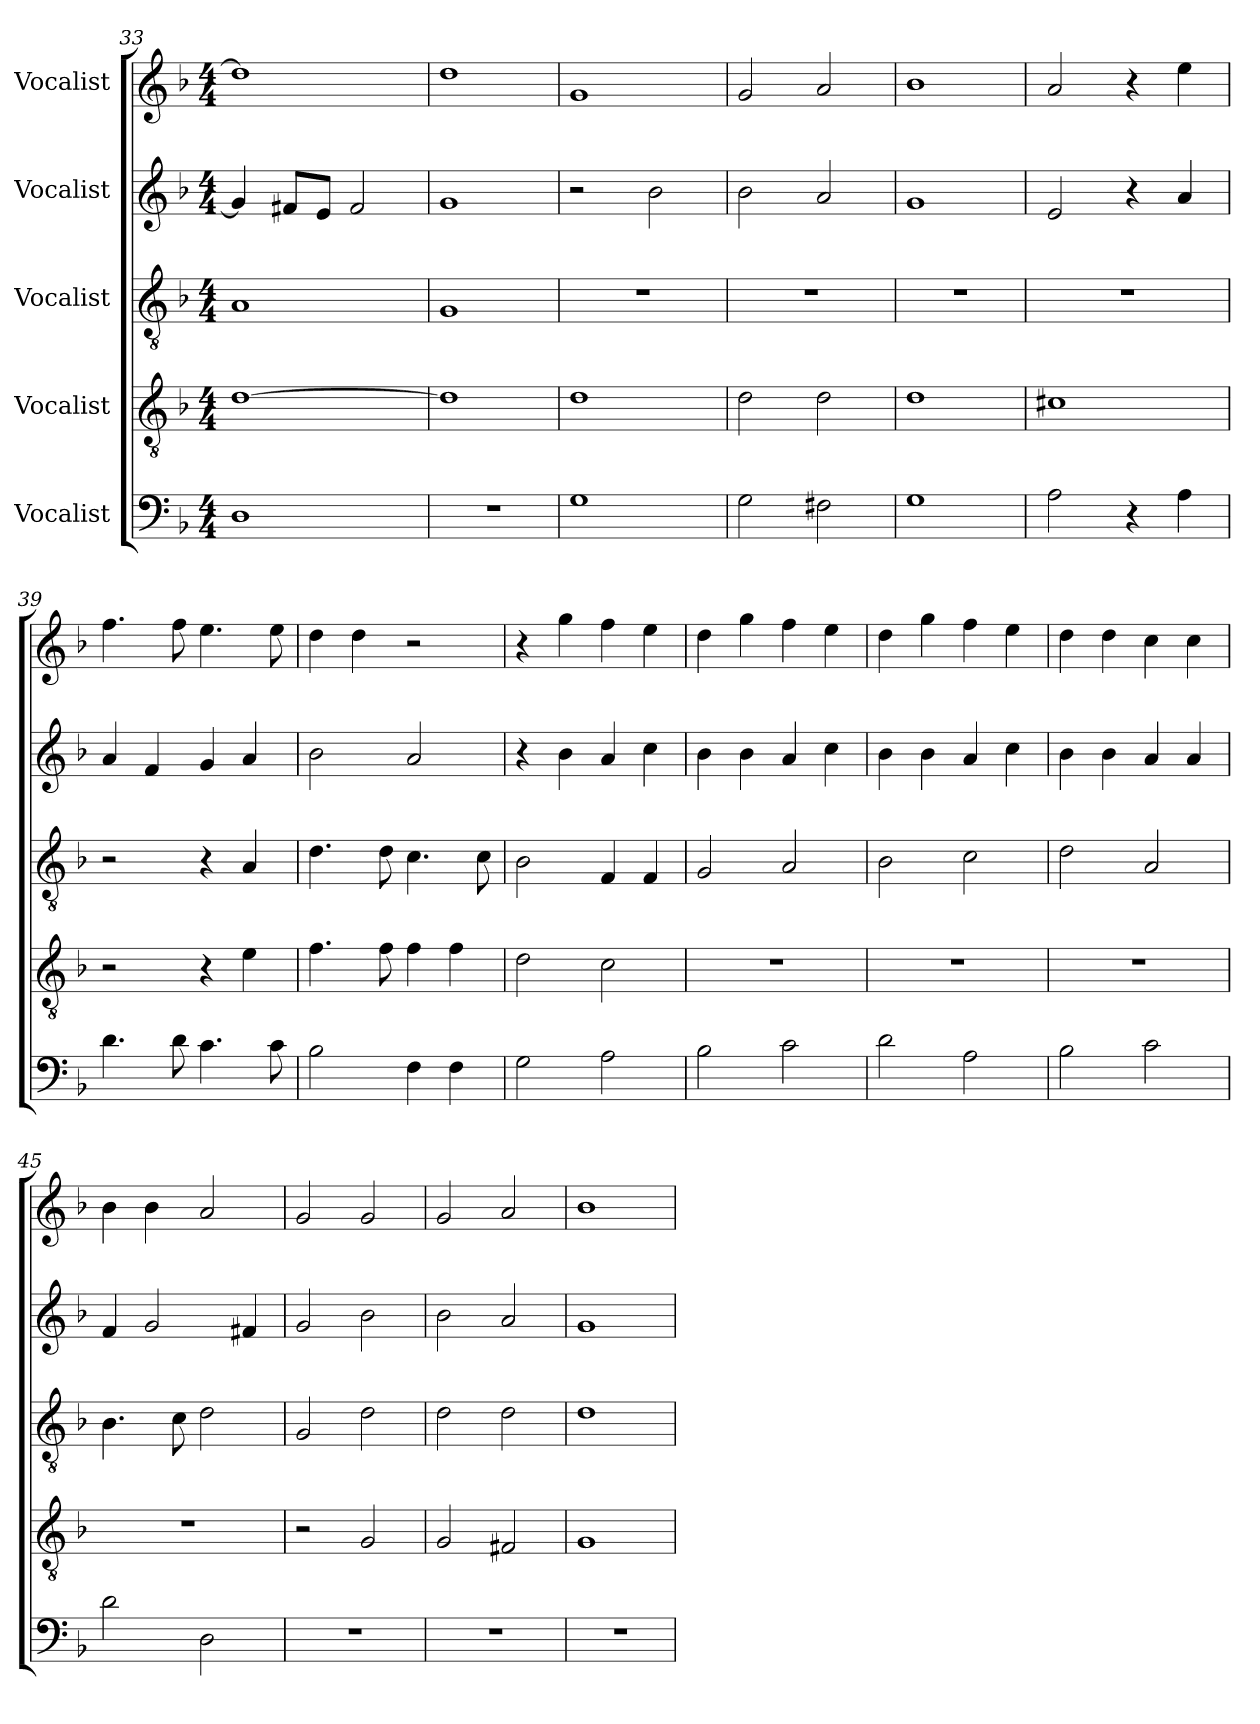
**kern	**kern	**kern	**kern	**kern
*part5	*part4	*part3	*part2	*part1
*staff5	*staff4	*staff3	*staff2	*staff1
*I"Vocalist	*I"Vocalist	*I"Vocalist	*I"Vocalist	*I"Vocalist
*clefF4	*clefGv2	*clefGv2	*clefG2	*clefG2
*k[b-]	*k[b-]	*k[b-]	*k[b-]	*k[b-]
*M4/4	*M4/4	*M4/4	*M4/4	*M4/4
=33	=33	=33	=33	=33
1D	[1d	1A	4g/]	1dd]
.	.	.	8f#X/L	.
.	.	.	8e/J	.
.	.	.	2f#/	.
=34	=34	=34	=34	=34
1r	1d]	1G	1g	1dd
=35	=35	=35	=35	=35
1G	1d	1r	2r	1g
.	.	.	2b-\	.
=36	=36	=36	=36	=36
2G\	2d\	1r	2b-\	2g/
2F#X\	2d\	.	2a/	2a/
=37	=37	=37	=37	=37
1G	1d	1r	1g	1b-
=38	=38	=38	=38	=38
2A\	1c#X	1r	2e/	2a/
4r	.	.	4r	4r
4A\	.	.	4a/	4ee\
=39	=39	=39	=39	=39
4.d\	2r	2r	4a/	4.ff\
.	.	.	4f/	.
8d\	.	.	.	8ff\
4.c\	4r	4r	4g/	4.ee\
.	4e\	4A/	4a/	.
8c\	.	.	.	8ee\
=40	=40	=40	=40	=40
2B-\	4.f\	4.d\	2b-\	4dd\
.	.	.	.	4dd\
.	8f\	8d\	.	.
4F\	4f\	4.c\	2a/	2r
4F\	4f\	.	.	.
.	.	8c\	.	.
=41	=41	=41	=41	=41
2G\	2d\	2B-\	4r	4r
.	.	.	4b-\	4gg\
2A\	2c\	4F/	4a/	4ff\
.	.	4F/	4cc\	4ee\
=42	=42	=42	=42	=42
2B-\	1r	2G/	4b-\	4dd\
.	.	.	4b-\	4gg\
2c\	.	2A/	4a/	4ff\
.	.	.	4cc\	4ee\
=43	=43	=43	=43	=43
2d\	1r	2B-\	4b-\	4dd\
.	.	.	4b-\	4gg\
2A\	.	2c\	4a/	4ff\
.	.	.	4cc\	4ee\
=44	=44	=44	=44	=44
2B-\	1r	2d\	4b-\	4dd\
.	.	.	4b-\	4dd\
2c\	.	2A/	4a/	4cc\
.	.	.	4a/	4cc\
=45	=45	=45	=45	=45
2d\	1r	4.B-\	4f/	4b-\
.	.	.	2g/	4b-\
.	.	8c\	.	.
2D\	.	2d\	.	2a/
.	.	.	4f#X/	.
=46	=46	=46	=46	=46
1r	2r	2G/	2g/	2g/
.	2G/	2d\	2b-\	2g/
=47	=47	=47	=47	=47
1r	2G/	2d\	2b-\	2g/
.	2F#X/	2d\	2a/	2a/
=48	=48	=48	=48	=48
1r	1G	1d	1g	1b-
=	=	=	=	=
*-	*-	*-	*-	*-
